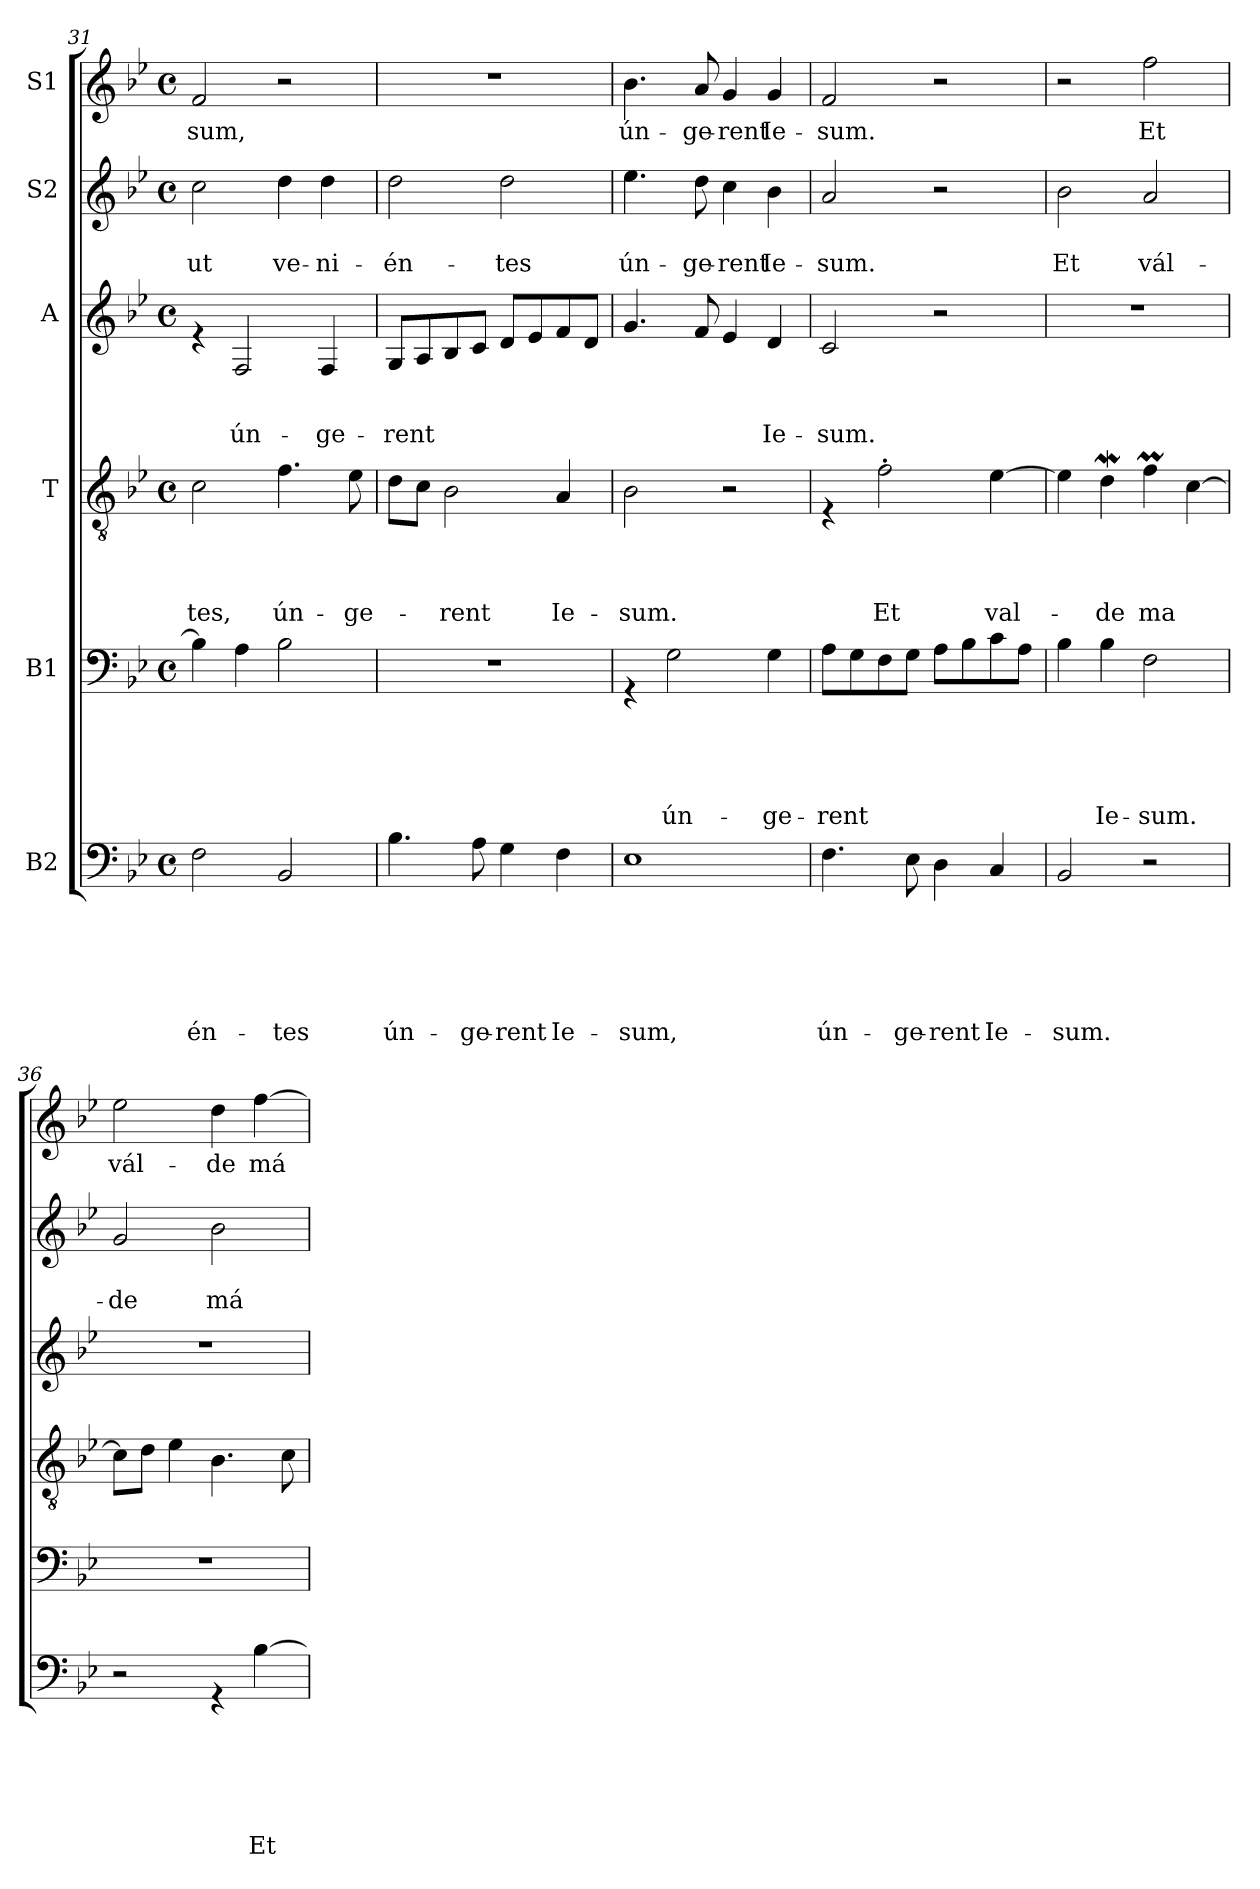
**kern	**text	**text	**text	**text	**text	**text	**kern	**text	**text	**text	**text	**text	**kern	**text	**text	**text	**text	**kern	**text	**text	**text	**kern	**text	**text	**kern	**text
*part6	*part6	*part6	*part6	*part6	*part6	*part6	*part5	*part5	*part5	*part5	*part5	*part5	*part4	*part4	*part4	*part4	*part4	*part3	*part3	*part3	*part3	*part2	*part2	*part2	*part1	*part1
*staff6	*staff6	*staff6	*staff6	*staff6	*staff6	*staff6	*staff5	*staff5	*staff5	*staff5	*staff5	*staff5	*staff4	*staff4	*staff4	*staff4	*staff4	*staff3	*staff3	*staff3	*staff3	*staff2	*staff2	*staff2	*staff1	*staff1
*I"B2	*	*	*	*	*	*	*I"B1	*	*	*	*	*	*I"T	*	*	*	*	*I"A	*	*	*	*I"S2	*	*	*I"S1	*
!!LO:PB:g=z
*clefF4	*	*	*	*	*	*	*clefF4	*	*	*	*	*	*clefGv2	*	*	*	*	*clefG2	*	*	*	*clefG2	*	*	*clefG2	*
*k[b-e-]	*	*	*	*	*	*	*k[b-e-]	*	*	*	*	*	*k[b-e-]	*	*	*	*	*k[b-e-]	*	*	*	*k[b-e-]	*	*	*k[b-e-]	*
*B-:	*	*	*	*	*	*	*B-:	*	*	*	*	*	*B-:	*	*	*	*	*B-:	*	*	*	*B-:	*	*	*B-:	*
*M4/4	*	*	*	*	*	*	*M4/4	*	*	*	*	*	*M4/4	*	*	*	*	*M4/4	*	*	*	*M4/4	*	*	*M4/4	*
*met(c)	*	*	*	*	*	*	*met(c)	*	*	*	*	*	*met(c)	*	*	*	*	*met(c)	*	*	*	*met(c)	*	*	*met(c)	*
=31	=31	=31	=31	=31	=31	=31	=31	=31	=31	=31	=31	=31	=31	=31	=31	=31	=31	=31	=31	=31	=31	=31	=31	=31	=31	=31
!	!	!	!	!	!	!LO:LY:b	!	!	!	!	!	!	!	!	!	!	!LO:LY:b	!	!	!	!	!	!	!LO:LY:b	!	!LO:LY:b
2F\	.	.	.	.	.	-én-	4B-\]	.	.	.	.	.	2c\	.	.	.	-tes,	4re	.	.	.	2cc\	.	ut	2f/	-sum,
!	!	!	!	!	!	!	!	!	!	!	!	!	!	!	!	!	!	!	!	!	!LO:LY:b	!	!	!	!	!
.	.	.	.	.	.	.	4A\	.	.	.	.	.	.	.	.	.	.	2F/	.	.	ún-	.	.	.	.	.
!	!	!	!	!	!	!LO:LY:b	!	!	!	!	!	!	!	!	!	!	!LO:LY:b	!	!	!	!	!	!	!LO:LY:b	!	!
2BB-/	.	.	.	.	.	-tes	2B-\	.	.	.	.	.	4.f\	.	.	.	ún-	.	.	.	.	4dd\	.	ve-	2r	.
!	!	!	!	!	!	!	!	!	!	!	!	!	!	!	!	!	!	!	!	!	!LO:LY:b	!	!	!LO:LY:b	!	!
.	.	.	.	.	.	.	.	.	.	.	.	.	.	.	.	.	.	4F/	.	.	-ge-	4dd\	.	-ni-	.	.
!	!	!	!	!	!	!	!	!	!	!	!	!	!	!	!	!	!LO:LY:b	!	!	!	!	!	!	!	!	!
.	.	.	.	.	.	.	.	.	.	.	.	.	8e-\	.	.	.	-ge-	.	.	.	.	.	.	.	.	.
=32	=32	=32	=32	=32	=32	=32	=32	=32	=32	=32	=32	=32	=32	=32	=32	=32	=32	=32	=32	=32	=32	=32	=32	=32	=32	=32
!	!	!	!	!	!	!LO:LY:b	!	!	!	!	!	!	!	!	!	!	!	!	!	!	!LO:LY:b	!	!	!LO:LY:b	!	!
4.B-\	.	.	.	.	.	ún-	1r	.	.	.	.	.	8d\L	.	.	.	.	8G/L	.	.	-rent	2dd\	.	-én-	1r	.
.	.	.	.	.	.	.	.	.	.	.	.	.	8c\J	.	.	.	.	8A/	.	.	.	.	.	.	.	.
!	!	!	!	!	!	!	!	!	!	!	!	!	!	!	!	!	!LO:LY:b	!	!	!	!	!	!	!	!	!
.	.	.	.	.	.	.	.	.	.	.	.	.	2B-\	.	.	.	-rent	8B-/	.	.	.	.	.	.	.	.
!	!	!	!	!	!	!LO:LY:b	!	!	!	!	!	!	!	!	!	!	!	!	!	!	!	!	!	!	!	!
8A\	.	.	.	.	.	-ge-	.	.	.	.	.	.	.	.	.	.	.	8c/J	.	.	.	.	.	.	.	.
!	!	!	!	!	!	!LO:LY:b	!	!	!	!	!	!	!	!	!	!	!	!	!	!	!	!	!	!LO:LY:b	!	!
4G\	.	.	.	.	.	-rent	.	.	.	.	.	.	.	.	.	.	.	8d/L	.	.	.	2dd\	.	-tes	.	.
.	.	.	.	.	.	.	.	.	.	.	.	.	.	.	.	.	.	8e-/	.	.	.	.	.	.	.	.
!	!	!	!	!	!	!LO:LY:b	!	!	!	!	!	!	!	!	!	!	!LO:LY:b	!	!	!	!	!	!	!	!	!
4F\	.	.	.	.	.	Ie-	.	.	.	.	.	.	4A/	.	.	.	Ie-	8f/	.	.	.	.	.	.	.	.
.	.	.	.	.	.	.	.	.	.	.	.	.	.	.	.	.	.	8d/J	.	.	.	.	.	.	.	.
=33	=33	=33	=33	=33	=33	=33	=33	=33	=33	=33	=33	=33	=33	=33	=33	=33	=33	=33	=33	=33	=33	=33	=33	=33	=33	=33
!	!	!	!	!	!	!LO:LY:b	!	!	!	!	!	!	!	!	!	!	!LO:LY:b	!	!	!	!	!	!	!LO:LY:b	!	!LO:LY:b
1E-	.	.	.	.	.	-sum,	4rGG	.	.	.	.	.	2B-\	.	.	.	-sum.	4.g/	.	.	.	4.ee-\	.	ún-	4.b-\	ún-
!	!	!	!	!	!	!	!	!	!	!	!	!LO:LY:b	!	!	!	!	!	!	!	!	!	!	!	!	!	!
.	.	.	.	.	.	.	2G>\	.	.	.	.	ún-	.	.	.	.	.	.	.	.	.	.	.	.	.	.
!	!	!	!	!	!	!	!	!	!	!	!	!	!	!	!	!	!	!	!	!	!	!	!	!LO:LY:b	!	!LO:LY:b
.	.	.	.	.	.	.	.	.	.	.	.	.	.	.	.	.	.	8f/	.	.	.	8dd\	.	-ge-	8a/	-ge-
!	!	!	!	!	!	!	!	!	!	!	!	!	!	!	!	!	!	!	!	!	!	!	!	!LO:LY:b	!	!LO:LY:b
.	.	.	.	.	.	.	.	.	.	.	.	.	2r	.	.	.	.	4e-/	.	.	.	4cc\	.	-rent	4g/	-rent
!	!	!	!	!	!	!	!	!	!	!	!	!LO:LY:b	!	!	!	!	!	!	!	!	!LO:LY:b	!	!	!LO:LY:b	!	!LO:LY:b
.	.	.	.	.	.	.	4G\	.	.	.	.	-ge-	.	.	.	.	.	4d/	.	.	Ie-	4b-\	.	Ie-	4g/	Ie-
=34	=34	=34	=34	=34	=34	=34	=34	=34	=34	=34	=34	=34	=34	=34	=34	=34	=34	=34	=34	=34	=34	=34	=34	=34	=34	=34
!	!	!	!	!	!	!LO:LY:b	!	!	!	!	!	!LO:LY:b	!	!	!	!	!	!	!	!	!LO:LY:b	!	!	!LO:LY:b	!	!LO:LY:b
4.F\	.	.	.	.	.	ún-	8A\L	.	.	.	.	-rent	4rE	.	.	.	.	2c/	.	.	-sum.	2a/	.	-sum.	2f/	-sum.
.	.	.	.	.	.	.	8G\	.	.	.	.	.	.	.	.	.	.	.	.	.	.	.	.	.	.	.
!	!	!	!	!	!	!	!	!	!	!	!	!	!	!	!	!	!LO:LY:b	!	!	!	!	!	!	!	!	!
.	.	.	.	.	.	.	8F\	.	.	.	.	.	2f'>\	.	.	.	Et	.	.	.	.	.	.	.	.	.
!	!	!	!	!	!	!LO:LY:b	!	!	!	!	!	!	!	!	!	!	!	!	!	!	!	!	!	!	!	!
8E-\	.	.	.	.	.	-ge-	8G\J	.	.	.	.	.	.	.	.	.	.	.	.	.	.	.	.	.	.	.
!	!	!	!	!	!	!LO:LY:b	!	!	!	!	!	!	!	!	!	!	!	!	!	!	!	!	!	!	!	!
4D\	.	.	.	.	.	-rent	8A\L	.	.	.	.	.	.	.	.	.	.	2r	.	.	.	2r	.	.	2r	.
.	.	.	.	.	.	.	8B-\	.	.	.	.	.	.	.	.	.	.	.	.	.	.	.	.	.	.	.
!	!	!	!	!	!	!LO:LY:b	!	!	!	!	!	!	!	!	!	!	!LO:LY:b	!	!	!	!	!	!	!	!	!
4C/	.	.	.	.	.	Ie-	8c\	.	.	.	.	.	[>4e-\	.	.	.	val-	.	.	.	.	.	.	.	.	.
.	.	.	.	.	.	.	8A\J	.	.	.	.	.	.	.	.	.	.	.	.	.	.	.	.	.	.	.
=35	=35	=35	=35	=35	=35	=35	=35	=35	=35	=35	=35	=35	=35	=35	=35	=35	=35	=35	=35	=35	=35	=35	=35	=35	=35	=35
!	!	!	!	!	!	!LO:LY:b	!	!	!	!	!	!	!	!	!	!	!	!	!	!	!	!	!	!LO:LY:b	!	!
2BB-/	.	.	.	.	.	-sum.	4B-\	.	.	.	.	.	4e-\]	.	.	.	.	1r	.	.	.	2b-\	.	Et	2r	.
!	!	!	!	!	!	!	!	!	!	!	!	!LO:LY:b	!	!	!	!	!LO:LY:b	!	!	!	!	!	!	!	!	!
.	.	.	.	.	.	.	4B-\	.	.	.	.	Ie-	4dW\	.	.	.	-de	.	.	.	.	.	.	.	.	.
!	!	!	!	!	!	!	!	!	!	!	!	!LO:LY:b	!	!	!	!	!LO:LY:b	!	!	!	!	!	!	!LO:LY:b	!	!LO:LY:b
2r	.	.	.	.	.	.	2F\	.	.	.	.	-sum.	4fM\	.	.	.	ma	.	.	.	.	2a/	.	vál-	2ff\	Et
.	.	.	.	.	.	.	.	.	.	.	.	.	[>4c\	.	.	.	.	.	.	.	.	.	.	.	.	.
!!LO:LB:g=z
=36	=36	=36	=36	=36	=36	=36	=36	=36	=36	=36	=36	=36	=36	=36	=36	=36	=36	=36	=36	=36	=36	=36	=36	=36	=36	=36
!	!	!	!	!	!	!	!	!	!	!	!	!	!	!	!	!	!	!	!	!	!	!	!	!LO:LY:b	!	!LO:LY:b
2r	.	.	.	.	.	.	1r	.	.	.	.	.	8c\L]	.	.	.	.	1r	.	.	.	2g/	.	-de	2ee-\	vál-
.	.	.	.	.	.	.	.	.	.	.	.	.	8d\J	.	.	.	.	.	.	.	.	.	.	.	.	.
.	.	.	.	.	.	.	.	.	.	.	.	.	4e-\	.	.	.	.	.	.	.	.	.	.	.	.	.
!	!	!	!	!	!	!	!	!	!	!	!	!	!	!	!	!	!	!	!	!	!	!	!	!LO:LY:b	!	!LO:LY:b
4rGG	.	.	.	.	.	.	.	.	.	.	.	.	4.B-\	.	.	.	.	.	.	.	.	2b-\	.	má-	4dd\	-de
!	!	!	!	!	!	!LO:LY:b	!	!	!	!	!	!	!	!	!	!	!	!	!	!	!	!	!	!	!	!LO:LY:b
[>4B-\	.	.	.	.	.	Et	.	.	.	.	.	.	.	.	.	.	.	.	.	.	.	.	.	.	[>4ff\	má-
.	.	.	.	.	.	.	.	.	.	.	.	.	8c\	.	.	.	.	.	.	.	.	.	.	.	.	.
=	=	=	=	=	=	=	=	=	=	=	=	=	=	=	=	=	=	=	=	=	=	=	=	=	=	=
*-	*-	*-	*-	*-	*-	*-	*-	*-	*-	*-	*-	*-	*-	*-	*-	*-	*-	*-	*-	*-	*-	*-	*-	*-	*-	*-
